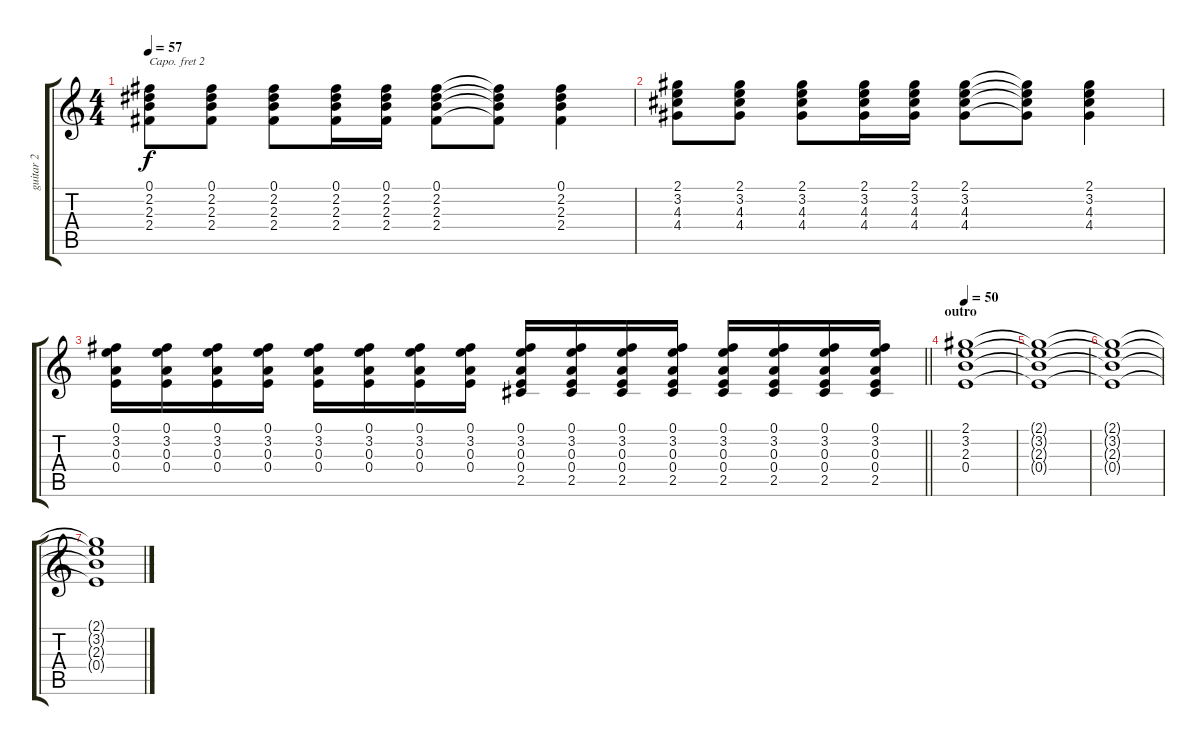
\track ("guitar 2" "guitar 2") {instrument electricguitarjazz}
\staff {score tabs}
\capo 2
\tuning (E4 B3 G3 D3 A2 E2) {hide}
\ts (4 4)
\tempo 57
\clef g2
\ks c
(0.1 2.2 2.3 2.4).8{dy f} (0.1 2.2 2.3 2.4).8 (0.1 2.2 2.3 2.4).8 (0.1 2.2 2.3 2.4).16 (0.1 2.2 2.3 2.4).16 (0.1 2.2 2.3 2.4).8 (0.1{t} 2.2{t} 2.3{t} 2.4{t}).8 (0.1 2.2 2.3 2.4).4 |
(2.1 3.2 4.3 4.4).8 (2.1 3.2 4.3 4.4).8 (2.1 3.2 4.3 4.4).8 (2.1 3.2 4.3 4.4).16 (2.1 3.2 4.3 4.4).16 (2.1 3.2 4.3 4.4).8 (2.1{t} 3.2{t} 4.3{t} 4.4{t}).8 (2.1 3.2 4.3 4.4).4 |
\barLineRight lightlight
(0.1 3.2 0.3 0.4).16 (0.1 3.2 0.3 0.4).16 (0.1 3.2 0.3 0.4).16 (0.1 3.2 0.3 0.4).16 (0.1 3.2 0.3 0.4).16 (0.1 3.2 0.3 0.4).16 (0.1 3.2 0.3 0.4).16 (0.1 3.2 0.3 0.4).16 (0.1 3.2 0.3 0.4 2.5).16 (0.1 3.2 0.3 0.4 2.5).16 (0.1 3.2 0.3 0.4 2.5).16 (0.1 3.2 0.3 0.4 2.5).16 (0.1 3.2 0.3 0.4 2.5).16 (0.1 3.2 0.3 0.4 2.5).16 (0.1 3.2 0.3 0.4 2.5).16 (0.1 3.2 0.3 0.4 2.5).16 |
\section ("" "outro")
\tempo 50
(2.1 3.2 2.3 0.4).1{instrument electricguitarjazz} |
(2.1{t} 3.2{t} 2.3{t} 0.4{t}).1 |
(2.1{t} 3.2{t} 2.3{t} 0.4{t}).1 |
(2.1{t} 3.2{t} 2.3{t} 0.4{t}).1
